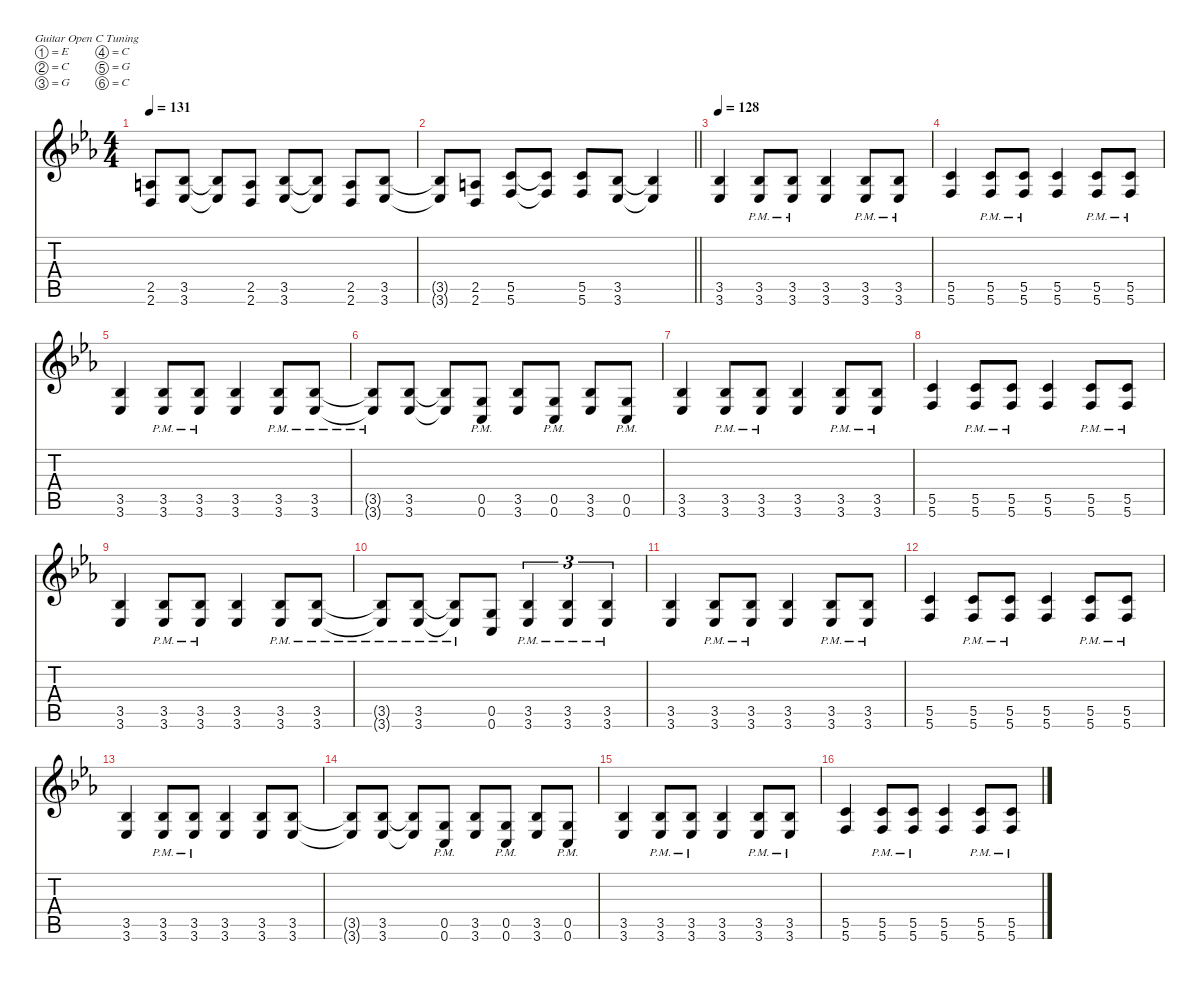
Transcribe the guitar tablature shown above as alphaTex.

\defaultSystemsLayout 4
\hideDynamics
\bracketExtendMode nobrackets
\singleTrackTrackNamePolicy hidden
\multiTrackTrackNamePolicy hidden
\firstSystemTrackNameMode fullname
\otherSystemsTrackNameOrientation horizontal
\track ("Guitar 1" "dist.guit.") {mute instrument distortionguitar}
\staff {score tabs}
\tuning (E4 C4 G3 C3 G2 C2)
\ts (4 4)
\tempo 131
\clef g2
\ks cminor
(2.5{acc forcenatural} 2.6{acc forcenatural}).8{dy f beam Up} (3.5{acc b} 3.6{acc b}).8{beam Up} (3.5{t acc b} 3.6{t acc b}).8{beam Up} (2.5{acc forcenatural} 2.6{acc forcenatural}).8{beam Up} (3.5{acc b} 3.6{acc b}).8{beam Up} (3.5{t acc b} 3.6{t acc b}).8{beam Up} (2.5{acc forcenatural} 2.6{acc forcenatural}).8{beam Up} (3.5{acc b} 3.6{acc b}).8{beam Up} |
\barLineRight lightlight
(3.5{t acc b} 3.6{t acc b}).8{beam Up} (2.5{acc forcenatural} 2.6{acc forcenatural}).8{beam Up} (5.5{acc forcenatural} 5.6{acc forcenatural}).8{beam Up} (5.5{t acc forcenatural} 5.6{t acc forcenatural}).8{beam Up} (5.5{acc forcenatural} 5.6{acc forcenatural}).8{beam Up} (3.5{acc b} 3.6{acc b}).8{beam Up} (3.5{t acc b} 3.6{t acc b}).4{beam Up} |
\tempo 128
(3.5{acc b} 3.6{acc b}).4{beam Up} (3.5{pm acc b} 3.6{pm acc b}).8{beam Up} (3.5{pm acc b} 3.6{pm acc b}).8{beam Up} (3.5{acc b} 3.6{acc b}).4{beam Up} (3.5{pm acc b} 3.6{pm acc b}).8{beam Up} (3.5{pm acc b} 3.6{pm acc b}).8{beam Up} |
(5.5{acc forcenatural} 5.6{acc forcenatural}).4{beam Up} (5.5{pm acc forcenatural} 5.6{pm acc forcenatural}).8{beam Up} (5.5{pm acc forcenatural} 5.6{pm acc forcenatural}).8{beam Up} (5.5{acc forcenatural} 5.6{acc forcenatural}).4{beam Up} (5.5{pm acc forcenatural} 5.6{pm acc forcenatural}).8{beam Up} (5.5{pm acc forcenatural} 5.6{pm acc forcenatural}).8{beam Up} |
(3.5{acc b} 3.6{acc b}).4{beam Up} (3.5{pm acc b} 3.6{pm acc b}).8{beam Up} (3.5{pm acc b} 3.6{pm acc b}).8{beam Up} (3.5{acc b} 3.6{acc b}).4{beam Up} (3.5{pm acc b} 3.6{pm acc b}).8{beam Up} (3.5{pm acc b} 3.6{pm acc b}).8{beam Up} |
(3.5{pm t acc b} 3.6{pm t acc b}).8{beam Up} (3.5{acc b} 3.6{acc b}).8{beam Up} (3.5{t acc b} 3.6{t acc b}).8{beam Up} (0.5{pm acc forcenatural} 0.6{pm acc forcenatural}).8{beam Up} (3.5{acc b} 3.6{acc b}).8{beam Up} (0.5{pm acc forcenatural} 0.6{pm acc forcenatural}).8{beam Up} (3.5{acc b} 3.6{acc b}).8{beam Up} (0.5{pm acc forcenatural} 0.6{pm acc forcenatural}).8{beam Up} |
(3.5{acc b} 3.6{acc b}).4{beam Up} (3.5{pm acc b} 3.6{pm acc b}).8{beam Up} (3.5{pm acc b} 3.6{pm acc b}).8{beam Up} (3.5{acc b} 3.6{acc b}).4{beam Up} (3.5{pm acc b} 3.6{pm acc b}).8{beam Up} (3.5{pm acc b} 3.6{pm acc b}).8{beam Up} |
(5.5{acc forcenatural} 5.6{acc forcenatural}).4{beam Up} (5.5{pm acc forcenatural} 5.6{pm acc forcenatural}).8{beam Up} (5.5{pm acc forcenatural} 5.6{pm acc forcenatural}).8{beam Up} (5.5{acc forcenatural} 5.6{acc forcenatural}).4{beam Up} (5.5{pm acc forcenatural} 5.6{pm acc forcenatural}).8{beam Up} (5.5{pm acc forcenatural} 5.6{pm acc forcenatural}).8{beam Up} |
(3.5{acc b} 3.6{acc b}).4{beam Up} (3.5{pm acc b} 3.6{pm acc b}).8{beam Up} (3.5{pm acc b} 3.6{pm acc b}).8{beam Up} (3.5{acc b} 3.6{acc b}).4{beam Up} (3.5{pm acc b} 3.6{pm acc b}).8{beam Up} (3.5{pm acc b} 3.6{pm acc b}).8{beam Up} |
(3.5{pm t acc b} 3.6{pm t acc b}).8{beam Up} (3.5{pm acc b} 3.6{pm acc b}).8{beam Up} (3.5{pm t acc b} 3.6{pm t acc b}).8{beam Up} (0.5{acc forcenatural} 0.6{acc forcenatural}).8{beam Up} (3.5{pm acc b} 3.6{pm acc b}).4{tu (3 2) beam Up} (3.5{pm acc b} 3.6{pm acc b}).4{tu (3 2) beam Up} (3.5{pm acc b} 3.6{pm acc b}).4{tu (3 2) beam Up} |
(3.5{acc b} 3.6{acc b}).4{beam Up} (3.5{pm acc b} 3.6{pm acc b}).8{beam Up} (3.5{pm acc b} 3.6{pm acc b}).8{beam Up} (3.5{acc b} 3.6{acc b}).4{beam Up} (3.5{pm acc b} 3.6{pm acc b}).8{beam Up} (3.5{pm acc b} 3.6{pm acc b}).8{beam Up} |
(5.5{acc forcenatural} 5.6{acc forcenatural}).4{beam Up} (5.5{pm acc forcenatural} 5.6{pm acc forcenatural}).8{beam Up} (5.5{pm acc forcenatural} 5.6{pm acc forcenatural}).8{beam Up} (5.5{acc forcenatural} 5.6{acc forcenatural}).4{beam Up} (5.5{pm acc forcenatural} 5.6{pm acc forcenatural}).8{beam Up} (5.5{pm acc forcenatural} 5.6{pm acc forcenatural}).8{beam Up} |
(3.5{acc b} 3.6{acc b}).4{beam Up} (3.5{pm acc b} 3.6{pm acc b}).8{beam Up} (3.5{pm acc b} 3.6{pm acc b}).8{beam Up} (3.5{acc b} 3.6{acc b}).4{beam Up} (3.5{acc b} 3.6{acc b}).8{beam Up} (3.5{acc b} 3.6{acc b}).8{beam Up} |
(3.5{t acc b} 3.6{t acc b}).8{beam Up} (3.5{acc b} 3.6{acc b}).8{beam Up} (3.5{t acc b} 3.6{t acc b}).8{beam Up} (0.5{pm acc forcenatural} 0.6{pm acc forcenatural}).8{beam Up} (3.5{acc b} 3.6{acc b}).8{beam Up} (0.5{pm acc forcenatural} 0.6{pm acc forcenatural}).8{beam Up} (3.5{acc b} 3.6{acc b}).8{beam Up} (0.5{pm acc forcenatural} 0.6{pm acc forcenatural}).8{beam Up} |
(3.5{acc b} 3.6{acc b}).4{beam Up} (3.5{pm acc b} 3.6{pm acc b}).8{beam Up} (3.5{pm acc b} 3.6{pm acc b}).8{beam Up} (3.5{acc b} 3.6{acc b}).4{beam Up} (3.5{pm acc b} 3.6{pm acc b}).8{beam Up} (3.5{pm acc b} 3.6{pm acc b}).8{beam Up} |
(5.5{acc forcenatural} 5.6{acc forcenatural}).4{beam Up} (5.5{pm acc forcenatural} 5.6{pm acc forcenatural}).8{beam Up} (5.5{pm acc forcenatural} 5.6{pm acc forcenatural}).8{beam Up} (5.5{acc forcenatural} 5.6{acc forcenatural}).4{beam Up} (5.5{pm acc forcenatural} 5.6{pm acc forcenatural}).8{beam Up} (5.5{pm acc forcenatural} 5.6{pm acc forcenatural}).8{beam Up}
